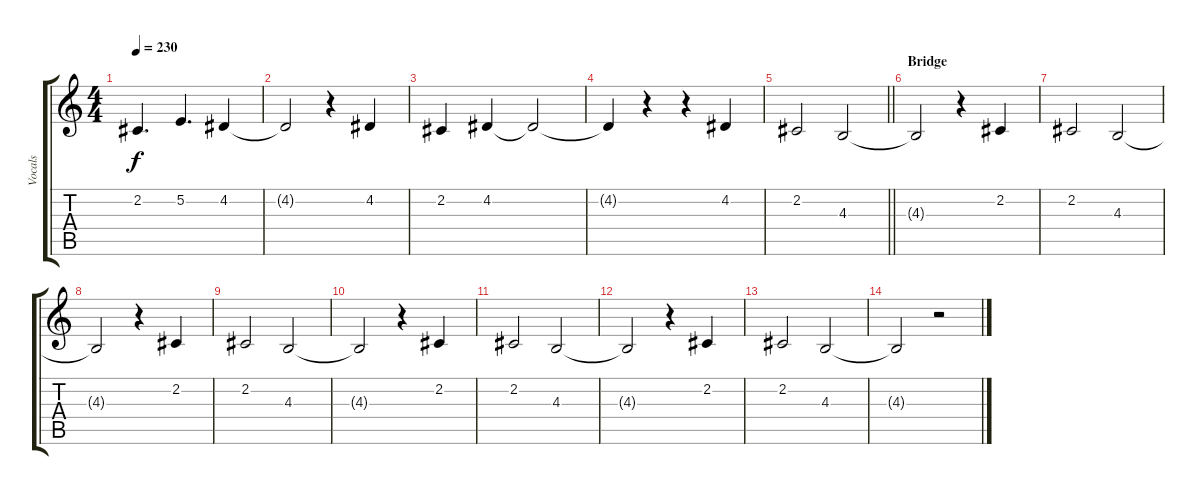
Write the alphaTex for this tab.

\track ("Vocals" "Vocals") {instrument altosax}
\staff {score tabs}
\tuning (E4 B3 G3 D3 A2 E2) {hide}
\ts (4 4)
\tempo 230
\clef g2
\ks c
2.2.4{d dy f} 5.2.4{d} 4.2.4 |
4.2{t}.2 r.4 4.2.4 |
2.2.4 4.2.4 4.2{t}.2 |
4.2{t}.4 r.4 r.4 4.2.4 |
\barLineRight lightlight
2.2.2 4.3.2 |
\section ("" "Bridge")
4.3{t}.2 r.4{volume 13 balance 3} 2.2.4 |
2.2.2 4.3.2 |
4.3{t}.2 r.4{volume 10 balance 13} 2.2.4 |
2.2.2 4.3.2 |
4.3{t}.2 r.4{volume 7 balance 3} 2.2.4 |
2.2.2 4.3.2 |
4.3{t}.2 r.4{volume 3 balance 13} 2.2.4 |
2.2.2 4.3.2 |
4.3{t}.2 r.2{volume 12 balance 8}
